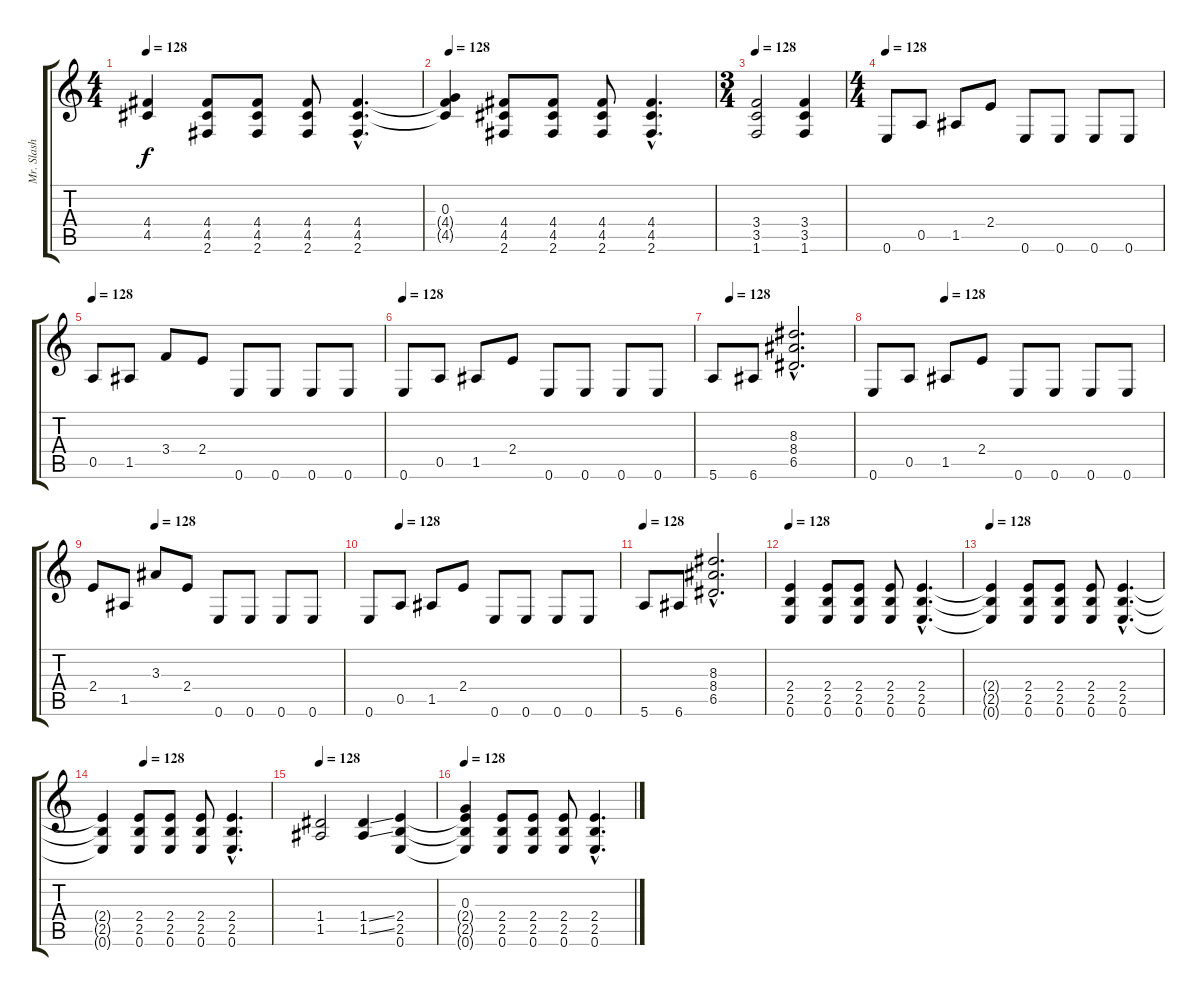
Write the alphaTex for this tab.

\track ("Mr. Slash" "Mr. Slash") {instrument distortionguitar}
\staff {score tabs}
\tuning (E4 B3 G3 D3 A2 E2) {hide}
\ts (4 4)
\tempo 128
\clef g2
\ks c
(4.4{t} 4.5{t}).4{dy f} (4.4 4.5 2.6).8 (4.4 4.5 2.6).8 (4.4 4.5 2.6).8 (4.4{hac} 4.5{hac} 2.6{hac}).4{d} |
\tempo 128
(0.3 4.4{t} 4.5{t}).4 (4.4 4.5 2.6).8 (4.4 4.5 2.6).8 (4.4 4.5 2.6).8 (4.4{hac} 4.5{hac} 2.6{hac}).4{d} |
\ts (3 4)
\tempo 128
(3.4 3.5 1.6).2 (3.4 3.5 1.6).4 |
\ts (4 4)
\tempo 128
0.6.8 0.5.8 1.5.8 2.4.8 0.6.8 0.6.8 0.6.8 0.6.8 |
\tempo 128
0.5.8 1.5.8 3.4.8 2.4.8 0.6.8 0.6.8 0.6.8 0.6.8 |
\tempo 128
0.6.8 0.5.8 1.5.8 2.4.8 0.6.8 0.6.8 0.6.8 0.6.8 |
\tempo (128 0.125)
5.6.8 6.6.8 (8.3{hac} 8.4{hac} 6.5{hac}).2{d} |
\tempo (128 0.25)
0.6.8 0.5.8 1.5.8 2.4.8 0.6.8 0.6.8 0.6.8 0.6.8 |
\tempo (128 0.25)
2.4.8 1.5.8 3.3.8 2.4.8 0.6.8 0.6.8 0.6.8 0.6.8 |
\tempo (128 0.125)
0.6.8 0.5.8 1.5.8 2.4.8 0.6.8 0.6.8 0.6.8 0.6.8 |
\tempo 128
5.6.8 6.6.8 (8.3{hac} 8.4{hac} 6.5{hac}).2{d} |
\tempo 128
(2.4 2.5 0.6).4 (2.4 2.5 0.6).8 (2.4 2.5 0.6).8 (2.4 2.5 0.6).8 (2.4{hac} 2.5{hac} 0.6{hac}).4{d} |
\tempo 128
(2.4{t} 2.5{t} 0.6{t}).4 (2.4 2.5 0.6).8 (2.4 2.5 0.6).8 (2.4 2.5 0.6).8 (2.4{hac} 2.5{hac} 0.6{hac}).4{d} |
\tempo (128 0.25)
(2.4{t} 2.5{t} 0.6{t}).4 (2.4 2.5 0.6).8 (2.4 2.5 0.6).8 (2.4 2.5 0.6).8 (2.4{hac} 2.5{hac} 0.6{hac}).4{d} |
\tempo 128
(1.4 1.5).2 (1.4{ss} 1.5{ss}).4 (2.4 2.5 0.6).4 |
\tempo 128
(0.3 2.4{t} 2.5{t} 0.6{t}).4 (2.4 2.5 0.6).8 (2.4 2.5 0.6).8 (2.4 2.5 0.6).8 (2.4{hac} 2.5{hac} 0.6{hac}).4{d}
